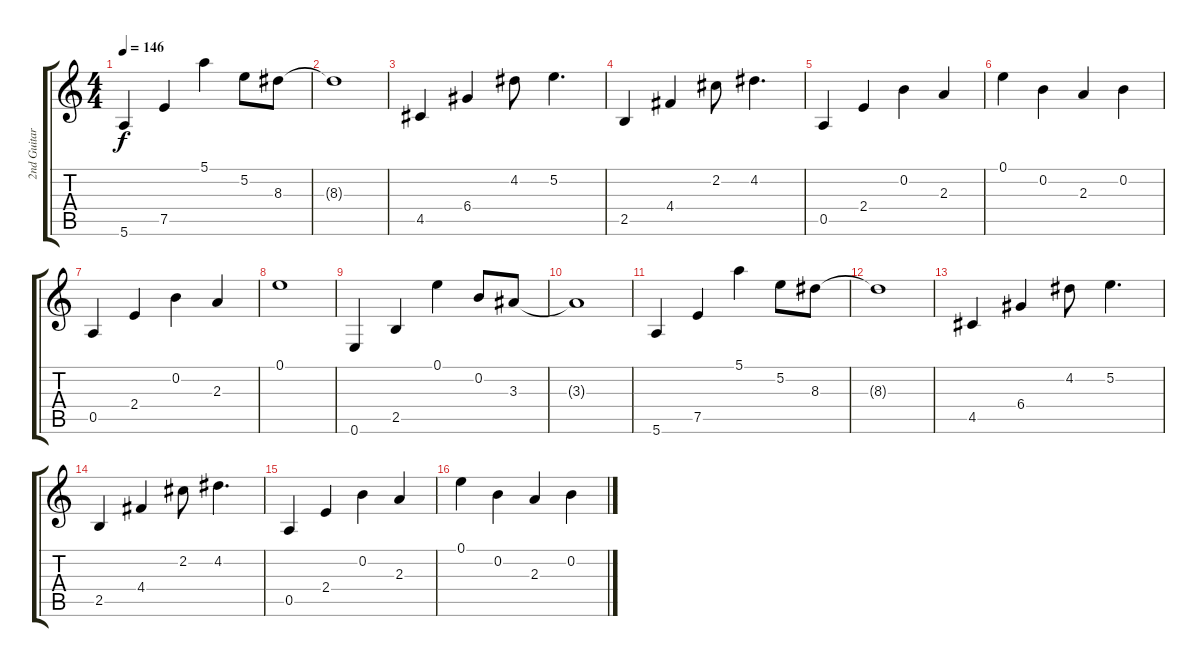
\track ("2nd Guitar" "2nd Guitar") {instrument acousticguitarnylon}
\staff {score tabs}
\tuning (E4 B3 G3 D3 A2 E2) {hide}
\ts (4 4)
\tempo 146
\clef g2
\ks c
5.6.4{dy f} 7.5.4 5.1.4 5.2.8 8.3.8 |
8.3{t}.1 |
4.5.4 6.4.4 4.2.8 5.2.4{d} |
2.5.4 4.4.4 2.2.8 4.2.4{d} |
0.5.4 2.4.4 0.2.4 2.3.4 |
0.1.4 0.2.4 2.3.4 0.2.4 |
0.5.4 2.4.4 0.2.4 2.3.4 |
0.1.1 |
0.6.4 2.5.4 0.1.4 0.2.8 3.3.8 |
3.3{t}.1 |
5.6.4 7.5.4 5.1.4 5.2.8 8.3.8 |
8.3{t}.1 |
4.5.4 6.4.4 4.2.8 5.2.4{d} |
2.5.4 4.4.4 2.2.8 4.2.4{d} |
0.5.4 2.4.4 0.2.4 2.3.4 |
0.1.4 0.2.4 2.3.4 0.2.4
